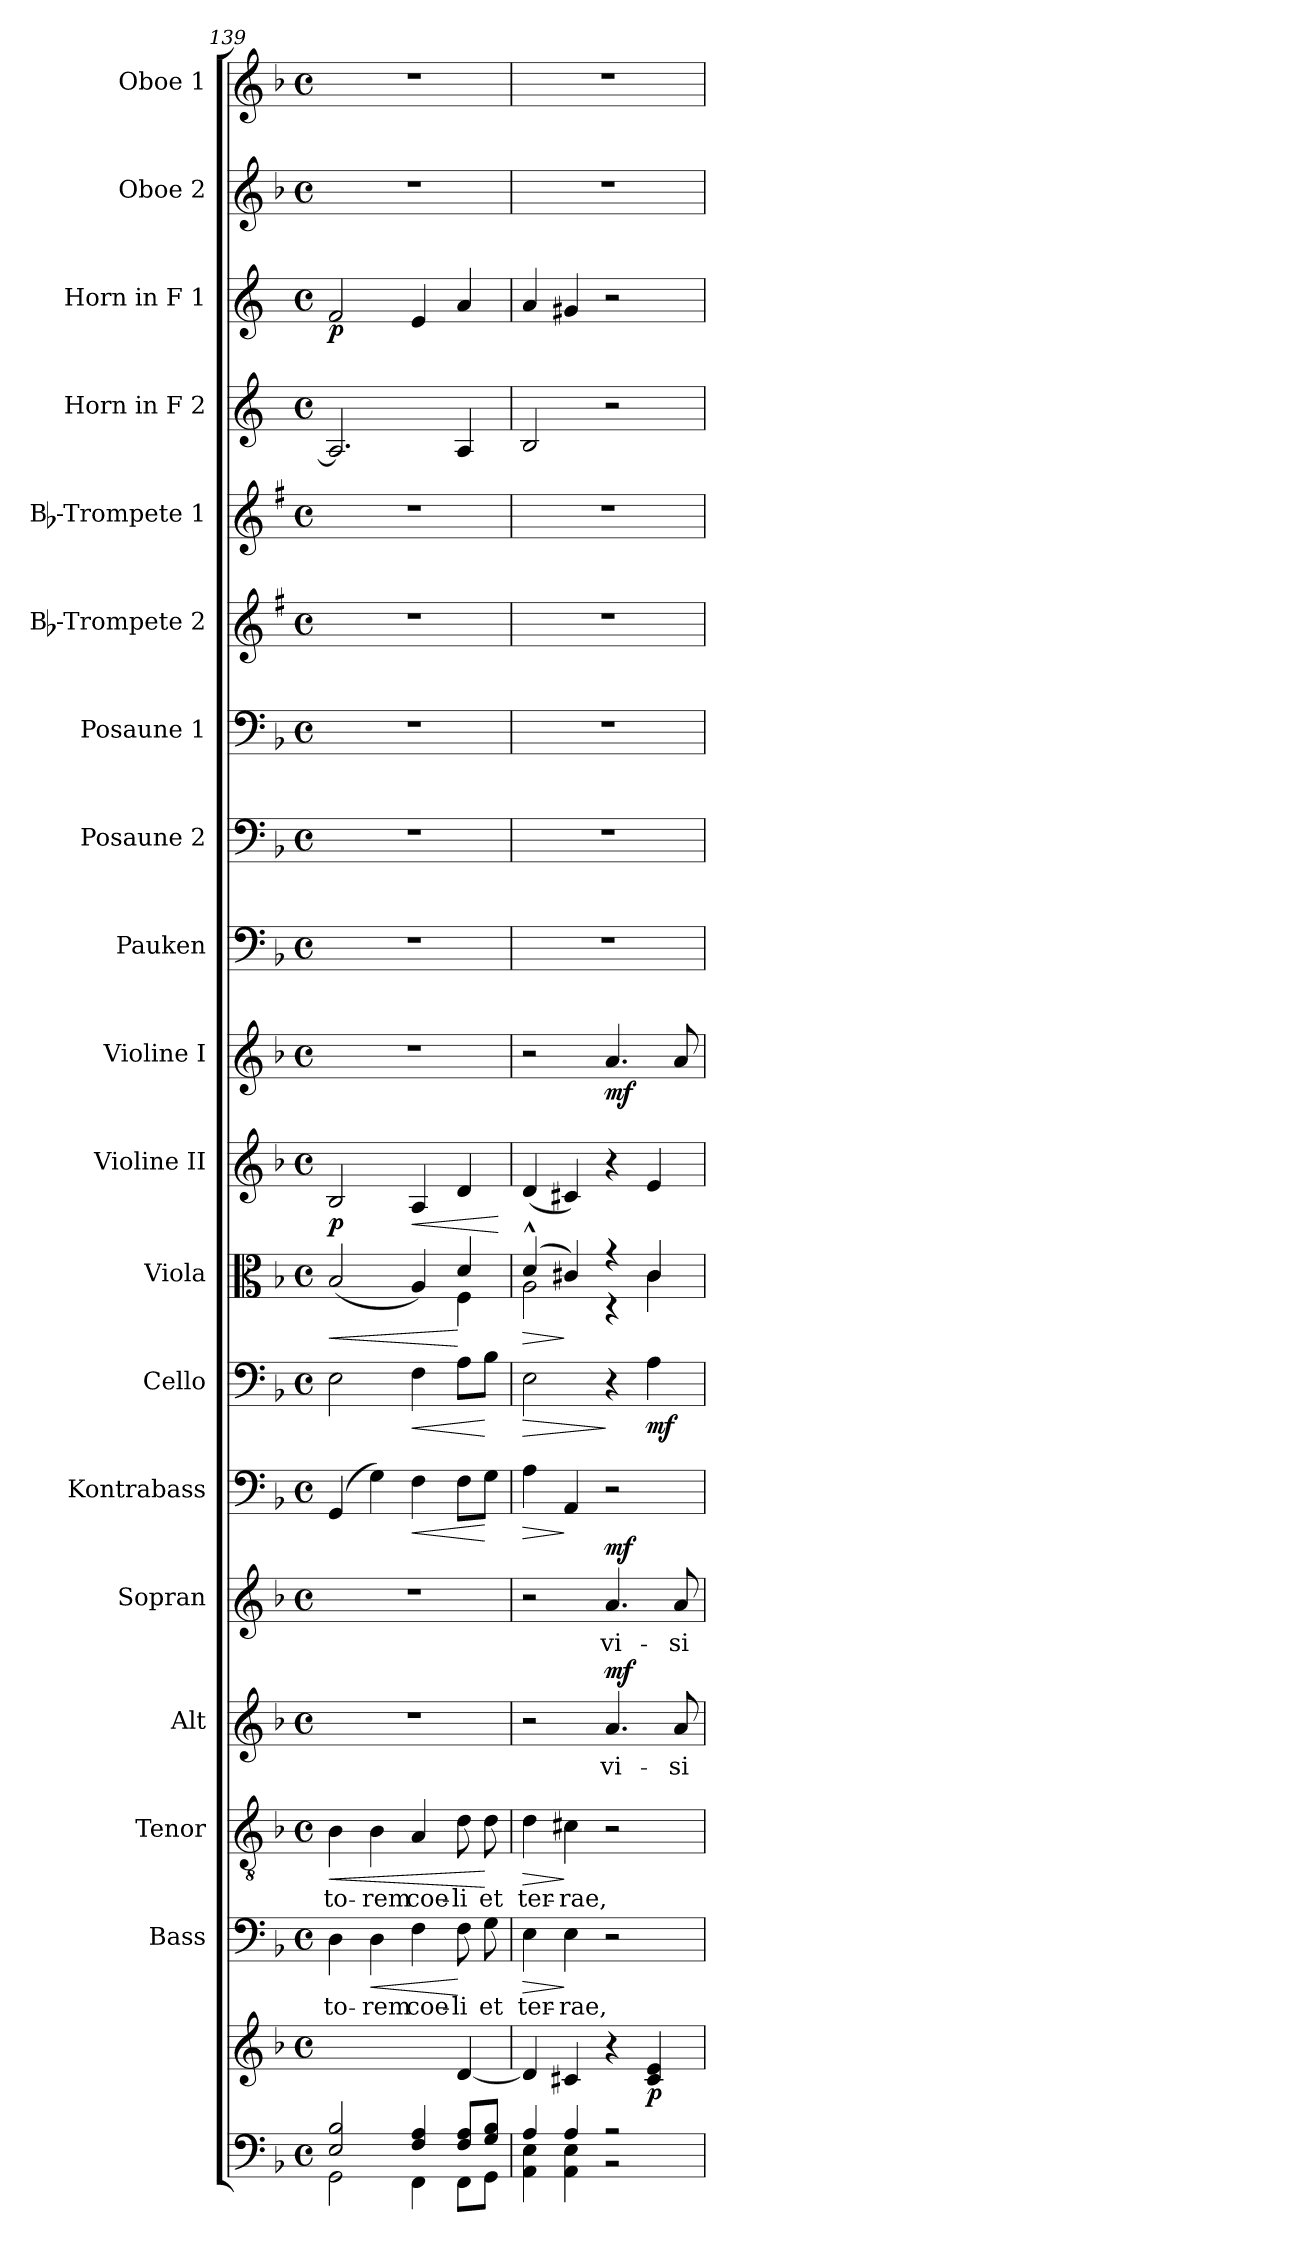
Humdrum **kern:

**kern	**kern	**dynam	**kern	**text	**dynam	**kern	**text	**dynam	**kern	**text	**dynam	**kern	**text	**dynam	**kern	**dynam	**kern	**dynam	**kern	**dynam	**kern	**dynam	**kern	**dynam	**kern	**kern	**kern	**kern	**kern	**kern	**kern	**dynam	**kern	**kern
*part19	*part19	*part19	*part18	*part18	*part18	*part17	*part17	*part17	*part16	*part16	*part16	*part15	*part15	*part15	*part14	*part14	*part13	*part13	*part12	*part12	*part11	*part11	*part10	*part10	*part9	*part8	*part7	*part6	*part5	*part4	*part3	*part3	*part2	*part1
*staff20	*staff19	*staff19/20	*staff18	*staff18	*staff18	*staff17	*staff17	*staff17	*staff16	*staff16	*staff16	*staff15	*staff15	*staff15	*staff14	*staff14	*staff13	*staff13	*staff12	*staff12	*staff11	*staff11	*staff10	*staff10	*staff9	*staff8	*staff7	*staff6	*staff5	*staff4	*staff3	*staff3	*staff2	*staff1
*	*	*	*I"Bass	*	*	*I"Tenor	*	*	*I"Alt	*	*	*I"Sopran	*	*	*I"Kontrabass	*	*I"Cello	*	*I"Viola	*	*I"Violine II	*	*I"Violine I	*	*I"Pauken	*I"Posaune 2	*I"Posaune 1	*I"Bb-Trompete 2	*I"Bb-Trompete 1	*I"Horn in F 2	*I"Horn in F 1	*	*I"Oboe 2	*I"Oboe 1
*	*	*	*I'B.	*	*	*I'T.	*	*	*I'A.	*	*	*I'S.	*	*	*I'Kb.	*	*	*	*I'Vla.	*	*I'Vl. II	*	*I'Vl. I	*	*I'Pk.	*I'Pos. 2	*I'Pos. 1	*I'Bb Trp. 2	*I'Bb Trp. 1	*	*	*	*I'Ob. 2	*I'Ob. 1
*clefF4	*clefG2	*	*clefF4	*	*	*clefGv2	*	*	*clefG2	*	*	*clefG2	*	*	*clefF4	*	*clefF4	*	*clefC3	*	*clefG2	*	*clefG2	*	*clefF4	*clefF4	*clefF4	*clefG2	*clefG2	*clefG2	*clefG2	*	*clefG2	*clefG2
*	*	*	*	*	*	*	*	*	*	*	*	*	*	*	*ITrd7c12	*	*	*	*	*	*	*	*	*	*	*	*	*ITrd1c2	*ITrd1c2	*ITrd4c7	*ITrd4c7	*	*	*
*k[b-]	*k[b-]	*	*k[b-]	*	*	*k[b-]	*	*	*k[b-]	*	*	*k[b-]	*	*	*k[b-]	*	*k[b-]	*	*k[b-]	*	*k[b-]	*	*k[b-]	*	*k[b-]	*k[b-]	*k[b-]	*k[b-]	*k[b-]	*k[b-]	*k[b-]	*	*k[b-]	*k[b-]
*F:	*F:	*	*F:	*	*	*F:	*	*	*F:	*	*	*F:	*	*	*F:	*	*F:	*	*F:	*	*F:	*	*F:	*	*F:	*F:	*F:	*F:	*F:	*F:	*F:	*	*F:	*F:
*M4/4	*M4/4	*	*M4/4	*	*	*M4/4	*	*	*M4/4	*	*	*M4/4	*	*	*M4/4	*	*M4/4	*	*M4/4	*	*M4/4	*	*M4/4	*	*M4/4	*M4/4	*M4/4	*M4/4	*M4/4	*M4/4	*M4/4	*	*M4/4	*M4/4
*met(c)	*met(c)	*	*met(c)	*	*	*met(c)	*	*	*met(c)	*	*	*met(c)	*	*	*met(c)	*	*met(c)	*	*met(c)	*	*met(c)	*	*met(c)	*	*met(c)	*met(c)	*met(c)	*met(c)	*met(c)	*met(c)	*met(c)	*	*met(c)	*met(c)
=139	=139	=139	=139	=139	=139	=139	=139	=139	=139	=139	=139	=139	=139	=139	=139	=139	=139	=139	=139	=139	=139	=139	=139	=139	=139	=139	=139	=139	=139	=139	=139	=139	=139	=139
*^	*	*	*	*	*	*	*	*	*	*	*	*	*	*	*	*	*	*	*	*	*	*	*	*	*	*	*	*	*	*	*	*	*	*
!	!	!	!	!	!LO:LY:b	!	!	!LO:LY:b	!LO:HP:b	!	!	!	!	!	!	!	!	!	!	!	!LO:HP:b	!	!LO:DY:b	!	!	!	!	!	!	!	!	!	!LO:DY:b	!	!
*	*	*	*	*	*	*	*	*	*	*	*	*	*	*	*	*	*	*	*	*^	*	*	*	*	*	*	*	*	*	*	*	*	*	*	*
2E/ 2B-/	2GG\	2.ryy	.	4D\	-to-	.	4B-\	-to-	<	1r	.	.	1r	.	.	(4GGG/	.	2E\	.	(<2B-/	2.ryy	<	2B-/	p	1r	.	1r	1r	1r	1r	1r	2.D/]	2B-/	p	1r	1r
!	!	!	!	!	!LO:LY:b	!LO:HP:b	!	!LO:LY:b	!	!	!	!	!	!	!	!	!	!	!	!	!	!	!	!	!	!	!	!	!	!	!	!	!	!	!	!
.	.	.	.	4D\	-rem	<	4B-\	-rem	.	.	.	.	.	.	.	4GG\)	.	.	.	.	.	.	.	.	.	.	.	.	.	.	.	.	.	.	.	.
!	!	!	!	!	!LO:LY:b	!	!	!LO:LY:b	!	!	!	!	!	!	!	!	!LO:HP:b	!	!LO:HP:b	!	!	!	!	!LO:HP:b	!	!	!	!	!	!	!	!	!	!	!	!
4F/ 4A/	4FF\	.	.	4F\	coe-	.	4A/	coe-	.	.	.	.	.	.	.	4FF\	<	4F\	<	4A/)	.	.	4A/	<	.	.	.	.	.	.	.	.	4A/	.	.	.
!	!	!	!	!	!LO:LY:b	!	!	!LO:LY:b	!	!	!	!	!	!	!	!	!	!	!	!	!	!	!	!	!	!	!	!	!	!	!	!	!	!	!	!
8F/ 8A/L	8FF\L	[4d/	.	8F\	-li	[	8d\	-li	.	.	.	.	.	.	.	8FF\L	.	8A\L	.	4d/	4F\	[	4d/	.	.	.	.	.	.	.	.	4D/	4d/	.	.	.
!	!	!	!	!	!LO:LY:b	!	!	!LO:LY:b	!	!	!	!	!	!	!	!	!	!	!	!	!	!	!	!	!	!	!	!	!	!	!	!	!	!	!	!
8G/ 8B-/J	8GG\J	.	.	8G\	et	.	8d\	et	[	.	.	.	.	.	.	8GG\J	[	8B-\J	[	.	.	.	.	.	.	.	.	.	.	.	.	.	.	.	.	.
*v	*v	*	*	*	*	*	*	*	*	*	*	*	*	*	*	*	*	*	*	*v	*v	*	*	*	*	*	*	*	*	*	*	*	*	*	*	*
.	.	.	.	.	.	.	.	.	.	.	.	.	.	.	.	.	.	.	.	.	.	[	.	.	.	.	.	.	.	.	.	.	.	.
=140	=140	=140	=140	=140	=140	=140	=140	=140	=140	=140	=140	=140	=140	=140	=140	=140	=140	=140	=140	=140	=140	=140	=140	=140	=140	=140	=140	=140	=140	=140	=140	=140	=140	=140
*^	*	*	*	*	*	*	*	*	*	*	*	*	*	*	*	*	*	*	*	*	*	*	*	*	*	*	*	*	*	*	*	*	*	*
!	!	!	!	!	!LO:LY:b	!LO:HP:b	!	!LO:LY:b	!LO:HP:b	!	!	!	!	!	!	!	!LO:HP:b	!	!LO:HP:b	!	!LO:HP:b	!	!	!	!	!	!	!	!	!	!	!	!	!	!
!	!	!	!	!	!	!	!	!	!	!	!	!	!	!	!	!	!	!	!	!	!LO:HP:n=1:b	!	!	!	!	!	!	!	!	!	!	!	!	!	!
*	*	*	*	*	*	*	*	*	*	*	*	*	*	*	*	*	*	*	*	*^	*	*	*	*	*	*	*	*	*	*	*	*	*	*	*
4A/	4AA\ 4E\	4d/]	.	4E\	ter-	>	4d\	ter-	>	2r	.	.	2r	.	.	4AA\	>	2E\	>	(4d^^>/	2A\	> >	(<4d/	.	2r	.	1r	1r	1r	1r	1r	2E/	4d/	.	1r	1r
!	!	!	!	!	!LO:LY:b	!	!	!LO:LY:b	!	!	!	!	!	!	!	!	!	!	!	!	!	!	!	!	!	!	!	!	!	!	!	!	!	!	!	!
4A/	4AA\ 4E\	4c#X/	.	4E\	-rae,	]	4c#X\	-rae,	]	.	.	.	.	.	.	4AAA/	]	.	.	4c#X/)	.	]	4c#X/)	.	.	.	.	.	.	.	.	.	4c#X/	.	.	.
!	!	!	!	!	!	!	!	!	!	!	!LO:LY:b	!LO:DY:a	!	!LO:LY:b	!LO:DY:a	!	!	!	!	!	!	!	!	!	!	!LO:DY:b	!	!	!	!	!	!	!	!	!	!
2r	2r	4r	.	2r	.	.	2r	.	.	4.a/	vi-	mf	4.a/	vi-	mf	2r	.	4r	]	4r	4rD	]	4r	.	4.a/	mf	.	.	.	.	.	2r	2r	.	.	.
!	!	!	!LO:DY:b	!	!	!	!	!	!	!	!	!	!	!	!	!	!	!	!LO:DY:b	!	!	!	!	!	!	!	!	!	!	!	!	!	!	!	!	!
.	.	4c#/ 4e/	p	.	.	.	.	.	.	.	.	.	.	.	.	.	.	4A\	mf	4c#/	4c#\	.	4e/	.	.	.	.	.	.	.	.	.	.	.	.	.
!	!	!	!	!	!	!	!	!	!	!	!LO:LY:b	!	!	!LO:LY:b	!	!	!	!	!	!	!	!	!	!	!	!	!	!	!	!	!	!	!	!	!	!
.	.	.	.	.	.	.	.	.	.	8a/	-si-	.	8a/	-si-	.	.	.	.	.	.	.	.	.	.	8a/	.	.	.	.	.	.	.	.	.	.	.
*v	*v	*	*	*	*	*	*	*	*	*	*	*	*	*	*	*	*	*	*	*v	*v	*	*	*	*	*	*	*	*	*	*	*	*	*	*	*
=	=	=	=	=	=	=	=	=	=	=	=	=	=	=	=	=	=	=	=	=	=	=	=	=	=	=	=	=	=	=	=	=	=	=
*-	*-	*-	*-	*-	*-	*-	*-	*-	*-	*-	*-	*-	*-	*-	*-	*-	*-	*-	*-	*-	*-	*-	*-	*-	*-	*-	*-	*-	*-	*-	*-	*-	*-	*-
